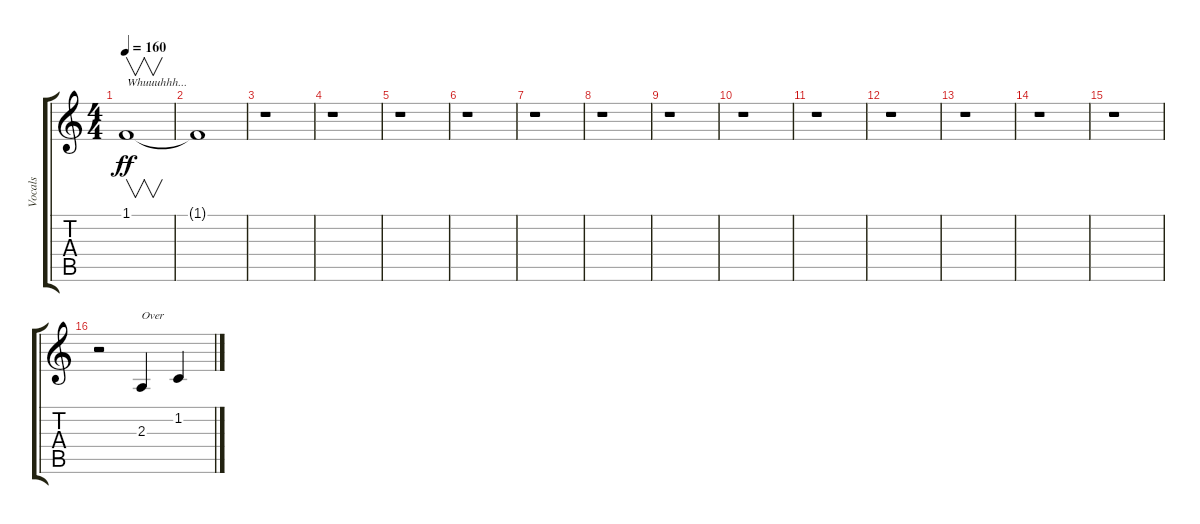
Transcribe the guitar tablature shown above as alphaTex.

\track ("Vocals" "Vocals") {instrument lead2sawtooth}
\staff {score tabs}
\tuning (E4 B3 G3 D3 A2 E2) {hide}
\ts (4 4)
\section ("" "")
\tempo 160
\clef g2
\ks c
1.1.1{v txt "Whuuuhhh..." dy ff} |
1.1{t}.1 |
r.1 |
r.1 |
r.1 |
r.1 |
r.1 |
r.1 |
r.1 |
r.1 |
r.1 |
r.1 |
r.1 |
r.1 |
r.1 |
r.2 2.3.4{txt "Over"} 1.2.4
